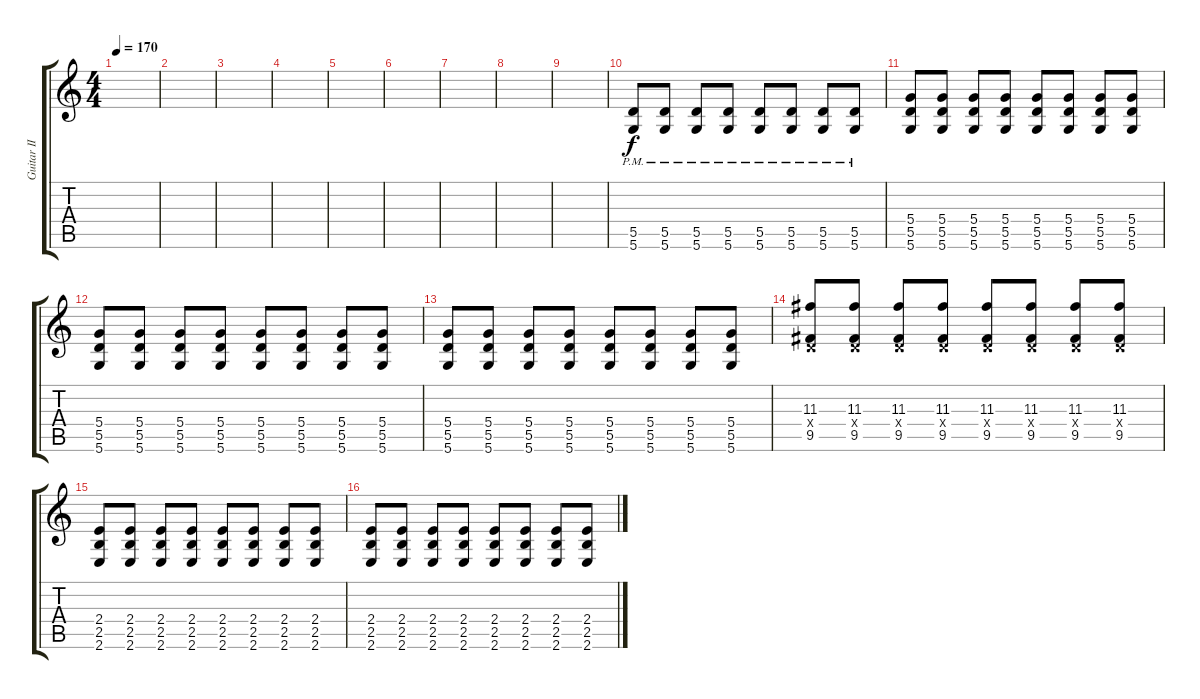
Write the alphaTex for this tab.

\track ("Guitar II" "Guitar II") {instrument distortionguitar}
\staff {score tabs}
\tuning (E4 B3 G3 D3 A2 D2) {hide}
\ts (4 4)
\tempo 170
\clef g2
\ks c
|
|
|
|
|
|
|
|
|
(5.5 5.6{pm}).8{volume 13} (5.5 5.6{pm}).8 (5.5 5.6{pm}).8 (5.5 5.6{pm}).8 (5.5 5.6{pm}).8 (5.5 5.6{pm}).8 (5.5 5.6{pm}).8 (5.5 5.6{pm}).8 |
(5.4 5.5 5.6).8{volume 13} (5.4 5.5 5.6).8 (5.4 5.5 5.6).8 (5.4 5.5 5.6).8 (5.4 5.5 5.6).8 (5.4 5.5 5.6).8 (5.4 5.5 5.6).8 (5.4 5.5 5.6).8 |
(5.4 5.5 5.6).8 (5.4 5.5 5.6).8 (5.4 5.5 5.6).8 (5.4 5.5 5.6).8 (5.4 5.5 5.6).8 (5.4 5.5 5.6).8 (5.4 5.5 5.6).8 (5.4 5.5 5.6).8 |
(5.4 5.5 5.6).8 (5.4 5.5 5.6).8 (5.4 5.5 5.6).8 (5.4 5.5 5.6).8 (5.4 5.5 5.6).8 (5.4 5.5 5.6).8 (5.4 5.5 5.6).8 (5.4 5.5 5.6).8 |
(11.3 0.4{x} 9.5).8 (11.3 0.4{x} 9.5).8 (11.3 0.4{x} 9.5).8 (11.3 0.4{x} 9.5).8 (11.3 0.4{x} 9.5).8 (11.3 0.4{x} 9.5).8 (11.3 0.4{x} 9.5).8 (11.3 0.4{x} 9.5).8 |
(2.4 2.5 2.6).8 (2.4 2.5 2.6).8 (2.4 2.5 2.6).8 (2.4 2.5 2.6).8 (2.4 2.5 2.6).8 (2.4 2.5 2.6).8 (2.4 2.5 2.6).8 (2.4 2.5 2.6).8 |
(2.4 2.5 2.6).8 (2.4 2.5 2.6).8 (2.4 2.5 2.6).8 (2.4 2.5 2.6).8 (2.4 2.5 2.6).8 (2.4 2.5 2.6).8 (2.4 2.5 2.6).8 (2.4 2.5 2.6).8
